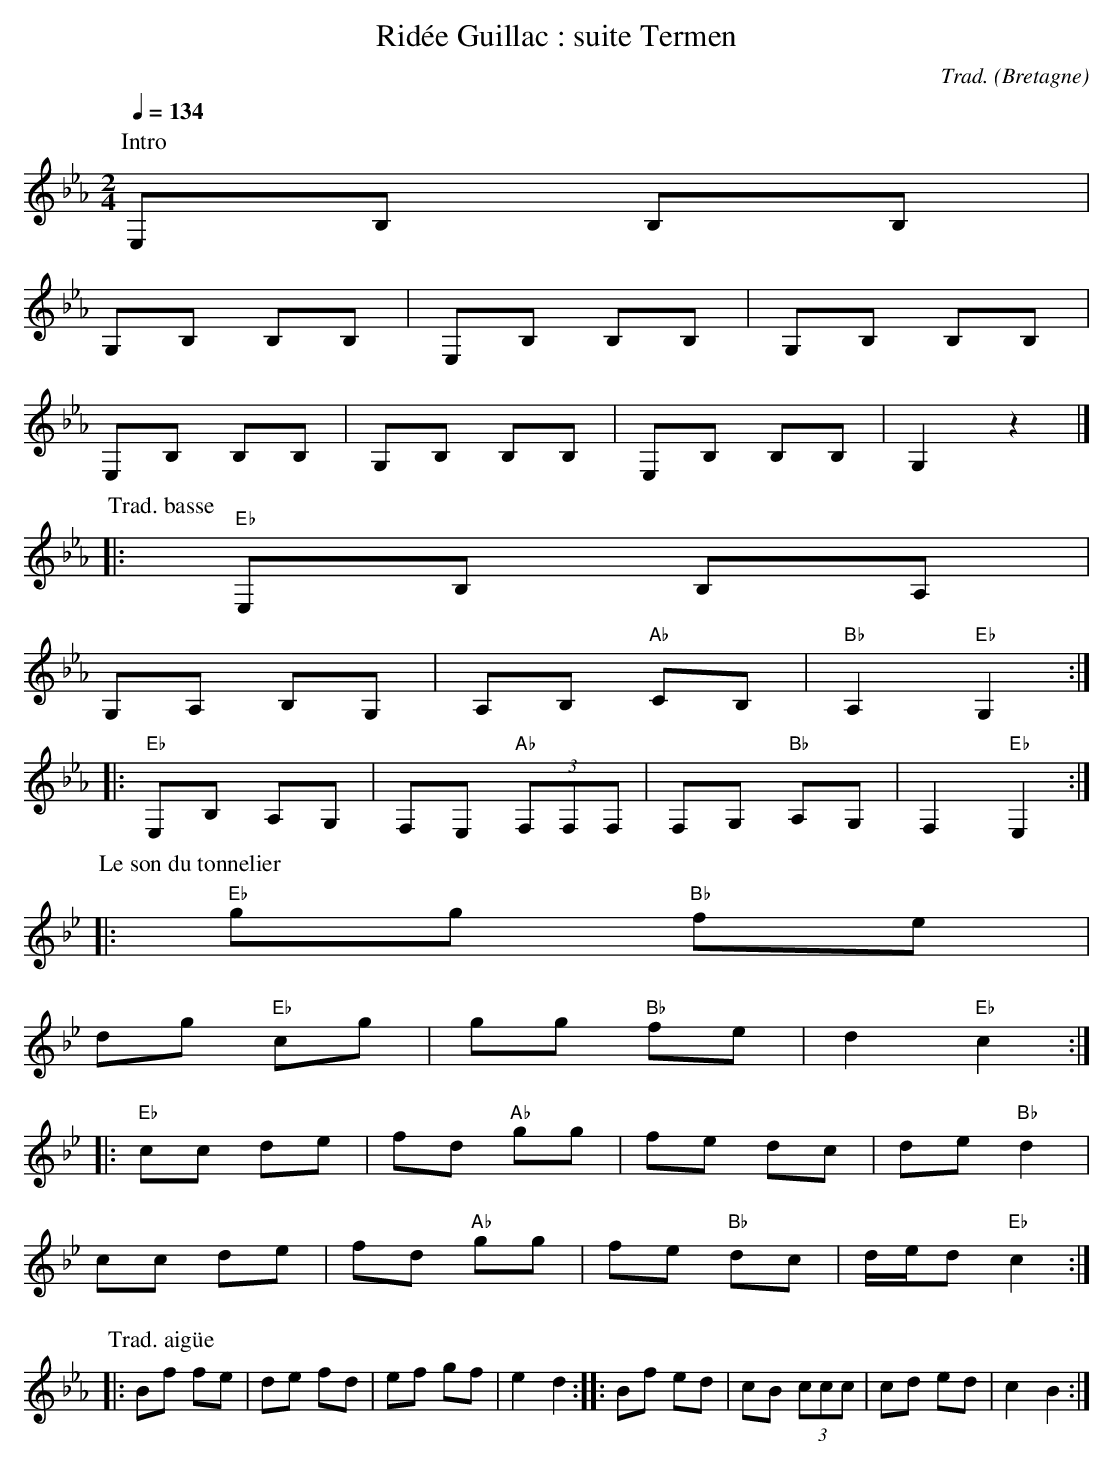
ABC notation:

X:1
T:Ridée Guillac : suite Termen
C:Trad.
O:Bretagne
M:2/4
L:1/8
Q:1/4=134
K:Ebmaj clef=treble
P:Intro
E,B, B,B, |
G,B, B,B, | E,B, B,B, | G,B, B,B, |
E,B, B,B, | G,B, B,B, | E,B, B,B, | G,2 z2 |]
%%vskip 1
P:Trad. basse
|: "Eb"E,B, B,A, |
G,A, B,G, | A,B, "Ab"CB, | "Bb"A,2 "Eb"G,2 :|
|:  "Eb"E,B, A,G, | F,E, "Ab"(3F,F,F, | F,G, "Bb"A,G, | F,2 "Eb"E,2 :|
%%vskip 1
K:Bbmaj
P:Le son du tonnelier
|: "Eb"gg "Bb"fe |
dg "Eb"cg | gg "Bb"fe | d2 "Eb"c2 :|
|:  "Eb"cc de | fd "Ab"gg | fe dc | de "Bb"d2 |
cc de | fd "Ab"gg | fe "Bb"dc | d/e/d "Eb"c2 :|
%%vskip 1
K:Ebmaj
P:Trad. aigüe
|: Bf fe | de fd | ef gf | e2 d2 :: Bf ed | cB (3ccc | cd ed | c2 B2 :|
